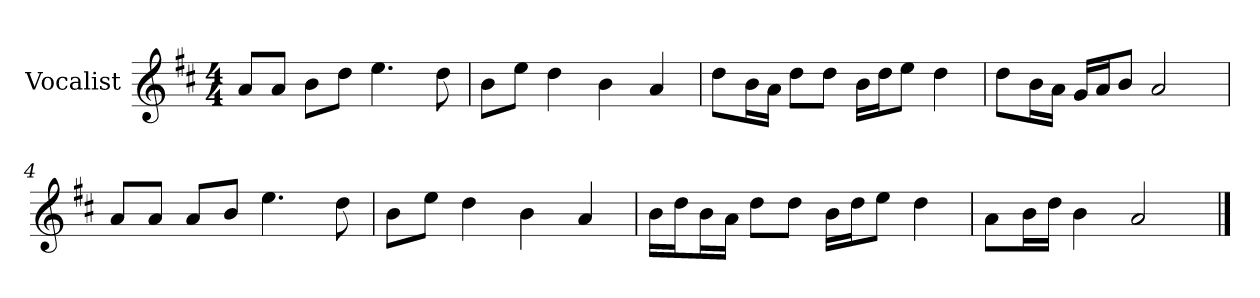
**kern
*part1
*staff1
*I"Vocalist
*k[f#c#]
*D:
*M4/4
=
8aL
8aJ
8bL
8ddJ
4.ee
8dd
=1
8bL
8eeJ
4dd
4b
4a
=2
8ddL
16bL
16aJJ
8ddL
8ddJ
16bLL
16ddJ
8eeJ
4dd
=3
8ddL
16bL
16aJJ
16gLL
16aJ
8bJ
2a
=4
8aL
8aJ
8aL
8bJ
4.ee
8dd
=5
8bL
8eeJ
4dd
4b
4a
=6
16bLL
16ddJ
16bL
16aJJ
8ddL
8ddJ
16bLL
16ddJ
8eeJ
4dd
=7
8aL
16bL
16ddJJ
4b
2a
==
*-
